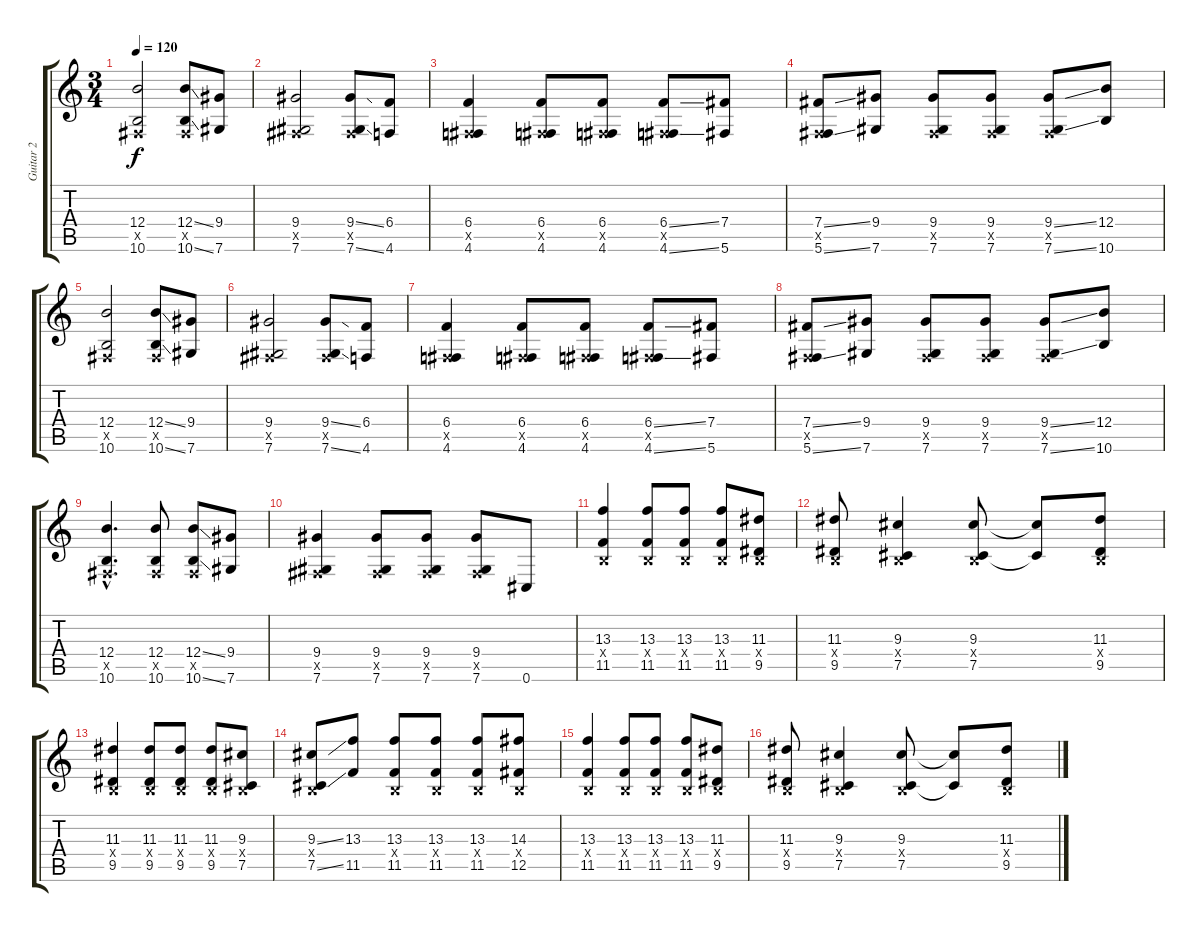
\track ("Guitar 2" "Guitar 2") {instrument overdrivenguitar}
\staff {score tabs}
\tuning (Db4 Ab3 E3 B2 Gb2 Db2) {hide}
\ts (3 4)
\tempo 120
\clef g2
\ks c
(12.4 0.5{x} 10.6).2{dy f} (12.4{ss} 0.5{x} 10.6{ss}).8 (9.4 7.6).8 |
(9.4 0.5{x} 7.6).2 (9.4{ss} 0.5{x} 7.6{ss}).8 (6.4 4.6).8 |
(6.4 0.5{x} 4.6).4 (6.4 0.5{x} 4.6).8 (6.4 0.5{x} 4.6).8 (6.4{ss} 0.5{x} 4.6{ss}).8 (7.4 5.6).8 |
(7.4{ss} 0.5{x} 5.6{ss}).8 (9.4 7.6).8 (9.4 0.5{x} 7.6).8 (9.4 0.5{x} 7.6).8 (9.4{ss} 0.5{x} 7.6{ss}).8 (12.4 10.6).8 |
(12.4 0.5{x} 10.6).2 (12.4{ss} 0.5{x} 10.6{ss}).8 (9.4 7.6).8 |
(9.4 0.5{x} 7.6).2 (9.4{ss} 0.5{x} 7.6{ss}).8 (6.4 4.6).8 |
(6.4 0.5{x} 4.6).4 (6.4 0.5{x} 4.6).8 (6.4 0.5{x} 4.6).8 (6.4{ss} 0.5{x} 4.6{ss}).8 (7.4 5.6).8 |
(7.4{ss} 0.5{x} 5.6{ss}).8 (9.4 7.6).8 (9.4 0.5{x} 7.6).8 (9.4 0.5{x} 7.6).8 (9.4{ss} 0.5{x} 7.6{ss}).8 (12.4 10.6).8 |
(12.4{hac} 0.5{hac x} 10.6{hac}).4{d} (12.4 0.5{x} 10.6).8 (12.4{ss} 0.5{x} 10.6{ss}).8 (9.4 7.6).8 |
(9.4 0.5{x} 7.6).4 (9.4 0.5{x} 7.6).8 (9.4 0.5{x} 7.6).8 (9.4 0.5{x} 7.6).8 0.6.8 |
(13.3 0.4{x} 11.5).4 (13.3 0.4{x} 11.5).8 (13.3 0.4{x} 11.5).8 (13.3 0.4{x} 11.5).8 (11.3 0.4{x} 9.5).8 |
(11.3 0.4{x} 9.5).8 (9.3 0.4{x} 7.5).4 (9.3 0.4{x} 7.5).8 (9.3{t} 7.5{t}).8 (11.3 0.4{x} 9.5).8 |
(11.3 0.4{x} 9.5).4 (11.3 0.4{x} 9.5).8 (11.3 0.4{x} 9.5).8 (11.3 0.4{x} 9.5).8 (9.3 0.4{x} 7.5).8 |
(9.3{ss} 0.4{x} 7.5{ss}).8 (13.3 11.5).8 (13.3 0.4{x} 11.5).8 (13.3 0.4{x} 11.5).8 (13.3 0.4{x} 11.5).8 (14.3 0.4{x} 12.5).8 |
(13.3 0.4{x} 11.5).4 (13.3 0.4{x} 11.5).8 (13.3 0.4{x} 11.5).8 (13.3 0.4{x} 11.5).8 (11.3 0.4{x} 9.5).8 |
(11.3 0.4{x} 9.5).8 (9.3 0.4{x} 7.5).4 (9.3 0.4{x} 7.5).8 (9.3{t} 7.5{t}).8 (11.3 0.4{x} 9.5).8
